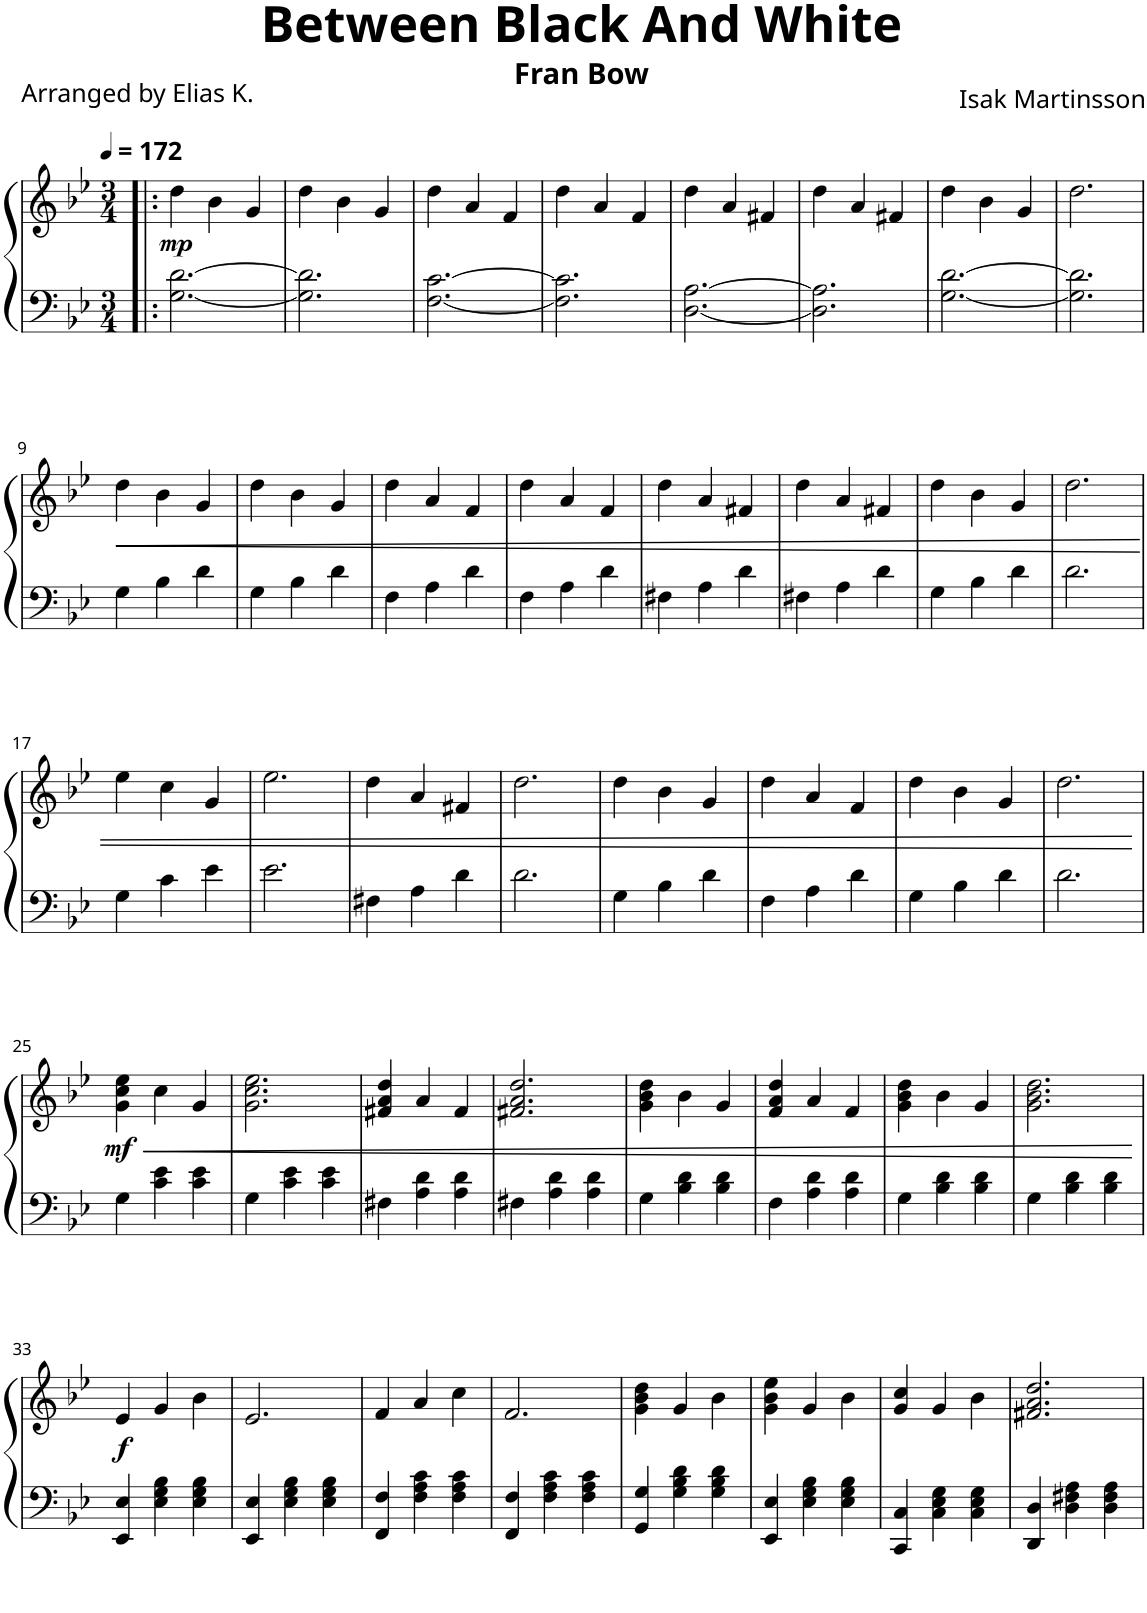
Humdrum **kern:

**kern	**kern	**dynam
*part1	*part1	*part1
*staff2	*staff1	*staff1/2
*I"Klavier	*	*
*I'Klav.	*	*
*clefF4	*clefG2	*
*k[b-e-]	*k[b-e-]	*
*M3/4	*M3/4	*
*MM172	*MM172	*
=1!|:	=1!|:	=1!|:
!	!	!LO:DY:b
[2.G\ [2.d\	4dd\	mp
.	4b-\	.
.	4g/	.
=2	=2	=2
2.G\] 2.d\]	4dd\	.
.	4b-\	.
.	4g/	.
=3	=3	=3
[2.F\ [2.c\	4dd\	.
.	4a/	.
.	4f/	.
=4	=4	=4
2.F\] 2.c\]	4dd\	.
.	4a/	.
.	4f/	.
=5	=5	=5
[2.D\ [2.A\	4dd\	.
.	4a/	.
.	4f#X/	.
=6	=6	=6
2.D\] 2.A\]	4dd\	.
.	4a/	.
.	4f#X/	.
=7	=7	=7
[2.G\ [2.d\	4dd\	.
.	4b-\	.
.	4g/	.
=8	=8	=8
2.G\] 2.d\]	2.dd\	.
!!LO:LB:g=z
=9	=9	=9
!	!	!LO:HP:b
4G\	4dd\	<
4B-\	4b-\	.
4d\	4g/	.
=10	=10	=10
4G\	4dd\	.
4B-\	4b-\	.
4d\	4g/	.
=11	=11	=11
4F\	4dd\	.
4A\	4a/	.
4d\	4f/	.
=12	=12	=12
4F\	4dd\	.
4A\	4a/	.
4d\	4f/	.
=13	=13	=13
4F#X\	4dd\	.
4A\	4a/	.
4d\	4f#X/	.
=14	=14	=14
4F#X\	4dd\	.
4A\	4a/	.
4d\	4f#X/	.
=15	=15	=15
4G\	4dd\	.
4B-\	4b-\	.
4d\	4g/	.
=16	=16	=16
2.d\	2.dd\	.
!!LO:LB:g=z
=17	=17	=17
4G\	4ee-\	.
4c\	4cc\	.
4e-\	4g/	.
=18	=18	=18
2.e-\	2.ee-\	.
=19	=19	=19
4F#X\	4dd\	.
4A\	4a/	.
4d\	4f#X/	.
=20	=20	=20
2.d\	2.dd\	.
=21	=21	=21
4G\	4dd\	.
4B-\	4b-\	.
4d\	4g/	.
=22	=22	=22
4F\	4dd\	.
4A\	4a/	.
4d\	4f/	.
=23	=23	=23
4G\	4dd\	.
4B-\	4b-\	.
4d\	4g/	.
=24	=24	=24
2.d\	2.dd\	.
.	.	[
!!LO:LB:g=z
=25	=25	=25
!	!	!LO:HP:b
!	!	!LO:DY:n=1:b
4G\	4g\ 4cc\ 4ee-\	< mf
4c\ 4e-\	4cc\	.
4c\ 4e-\	4g/	.
=26	=26	=26
4G\	2.g\ 2.cc\ 2.ee-\	.
4c\ 4e-\	.	.
4c\ 4e-\	.	.
=27	=27	=27
4F#X\	4f#X/ 4a/ 4dd/	.
4A\ 4d\	4a/	.
4A\ 4d\	4f#/	.
=28	=28	=28
4F#X\	2.f#X/ 2.a/ 2.dd/	.
4A\ 4d\	.	.
4A\ 4d\	.	.
=29	=29	=29
4G\	4g\ 4b-\ 4dd\	.
4B-\ 4d\	4b-\	.
4B-\ 4d\	4g/	.
=30	=30	=30
4F\	4f/ 4a/ 4dd/	.
4A\ 4d\	4a/	.
4A\ 4d\	4f/	.
=31	=31	=31
4G\	4g\ 4b-\ 4dd\	.
4B-\ 4d\	4b-\	.
4B-\ 4d\	4g/	.
=32	=32	=32
4G\	2.g\ 2.b-\ 2.dd\	.
4B-\ 4d\	.	.
4B-\ 4d\	.	.
.	.	[
!!LO:LB:g=z
=33	=33	=33
!	!	!LO:DY:b
4EE-/ 4E-/	4e-/	f
4E-\ 4G\ 4B-\	4g/	.
4E-\ 4G\ 4B-\	4b-\	.
=34	=34	=34
4EE-/ 4E-/	2.e-/	.
4E-\ 4G\ 4B-\	.	.
4E-\ 4G\ 4B-\	.	.
=35	=35	=35
4FF/ 4F/	4f/	.
4F\ 4A\ 4c\	4a/	.
4F\ 4A\ 4c\	4cc\	.
=36	=36	=36
4FF/ 4F/	2.f/	.
4F\ 4A\ 4c\	.	.
4F\ 4A\ 4c\	.	.
=37	=37	=37
4GG/ 4G/	4g\ 4b-\ 4dd\	.
4G\ 4B-\ 4d\	4g/	.
4G\ 4B-\ 4d\	4b-\	.
=38	=38	=38
4EE-/ 4E-/	4g\ 4b-\ 4ee-\	.
4E-\ 4G\ 4B-\	4g/	.
4E-\ 4G\ 4B-\	4b-\	.
=39	=39	=39
4CC/ 4C/	4g/ 4cc/	.
4C\ 4E-\ 4G\	4g/	.
4C\ 4E-\ 4G\	4b-\	.
=40	=40	=40
4DD/ 4D/	2.f#X/ 2.a/ 2.dd/	.
4D\ 4F#X\ 4A\	.	.
4D\ 4F#\ 4A\	.	.
=	=	=
*-	*-	*-
